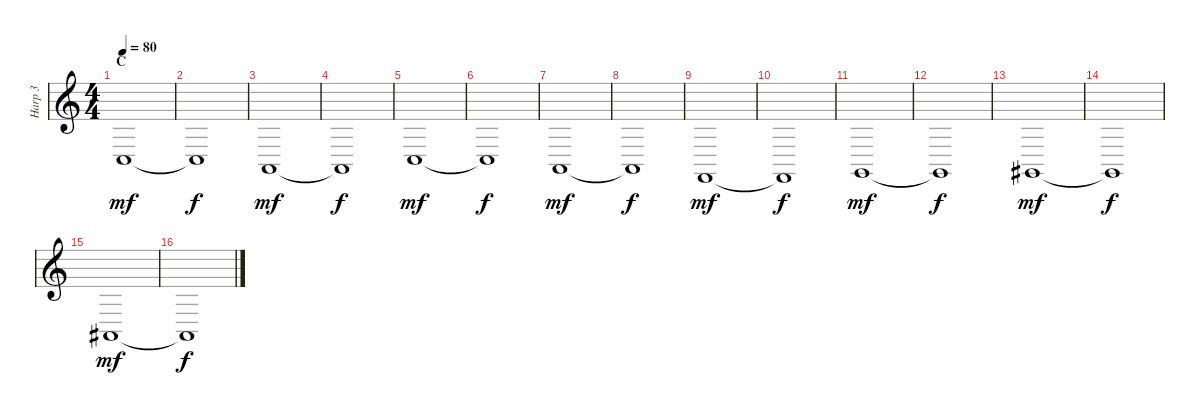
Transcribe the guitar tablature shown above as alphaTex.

\track ("Harp 3" "Harp 3") {instrument orchestralharp}
\staff {score}
\tuning (E4 B3 G3 D3 A2 E2) {hide}
\ts (4 4)
\section ("" "C")
\tempo 80
\clef g2
\ks c
3.5.1{dy mf} |
3.5{t}.1{dy f} |
0.5.1{dy mf} |
0.5{t}.1{dy f} |
3.5.1{dy mf} |
3.5{t}.1{dy f} |
0.5.1{dy mf} |
0.5{t}.1{dy f} |
1.6.1{dy mf} |
1.6{t}.1{dy f} |
3.6.1{dy mf} |
3.6{t}.1{dy f} |
4.6.1{dy mf} |
4.6{t}.1{dy f} |
1.5.1{dy mf} |
1.5{t}.1{dy f}
